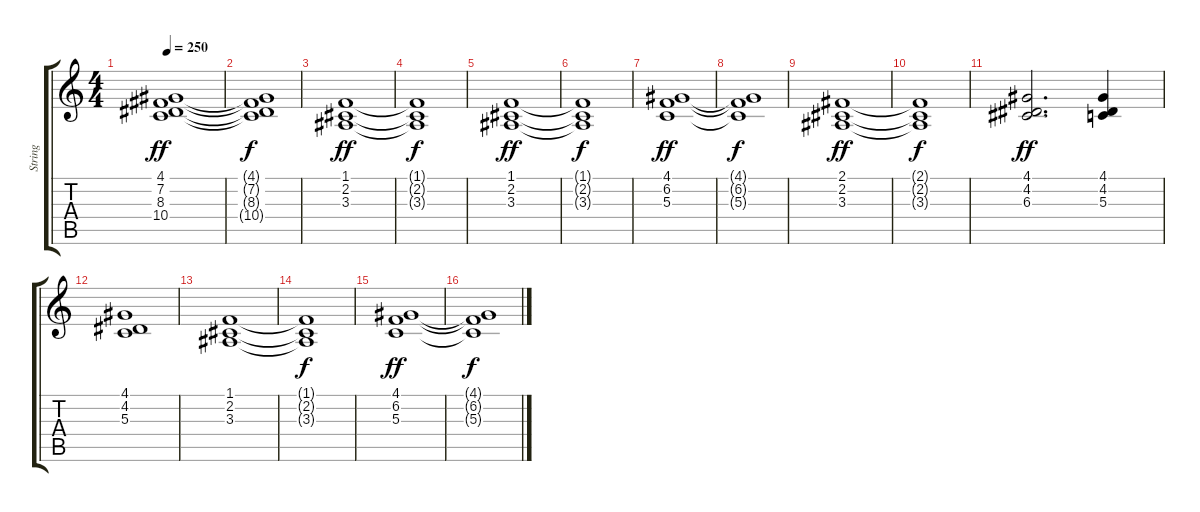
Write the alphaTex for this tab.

\track ("String" "String") {instrument stringensemble2}
\staff {score tabs}
\tuning (E4 B3 G3 D3 A2 E2) {hide}
\ts (4 4)
\tempo 250
\clef g2
\ks c
(4.1 7.2 8.3 10.4).1{dy ff} |
(4.1{t} 7.2{t} 8.3{t} 10.4{t}).1{dy f} |
(1.1 2.2 3.3).1{dy ff} |
(1.1{t} 2.2{t} 3.3{t}).1{dy f} |
(1.1 2.2 3.3).1{dy ff} |
(1.1{t} 2.2{t} 3.3{t}).1{dy f} |
(4.1 6.2 5.3).1{dy ff} |
(4.1{t} 6.2{t} 5.3{t}).1{dy f} |
(2.1 2.2 3.3).1{dy ff} |
(2.1{t} 2.2{t} 3.3{t}).1{dy f} |
(4.1 4.2 6.3).2{d dy ff} (4.1 4.2 5.3).4 |
(4.1 4.2 5.3).1 |
(1.1 2.2 3.3).1 |
(1.1{t} 2.2{t} 3.3{t}).1{dy f} |
(4.1 6.2 5.3).1{dy ff} |
(4.1{t} 6.2{t} 5.3{t}).1{dy f}
